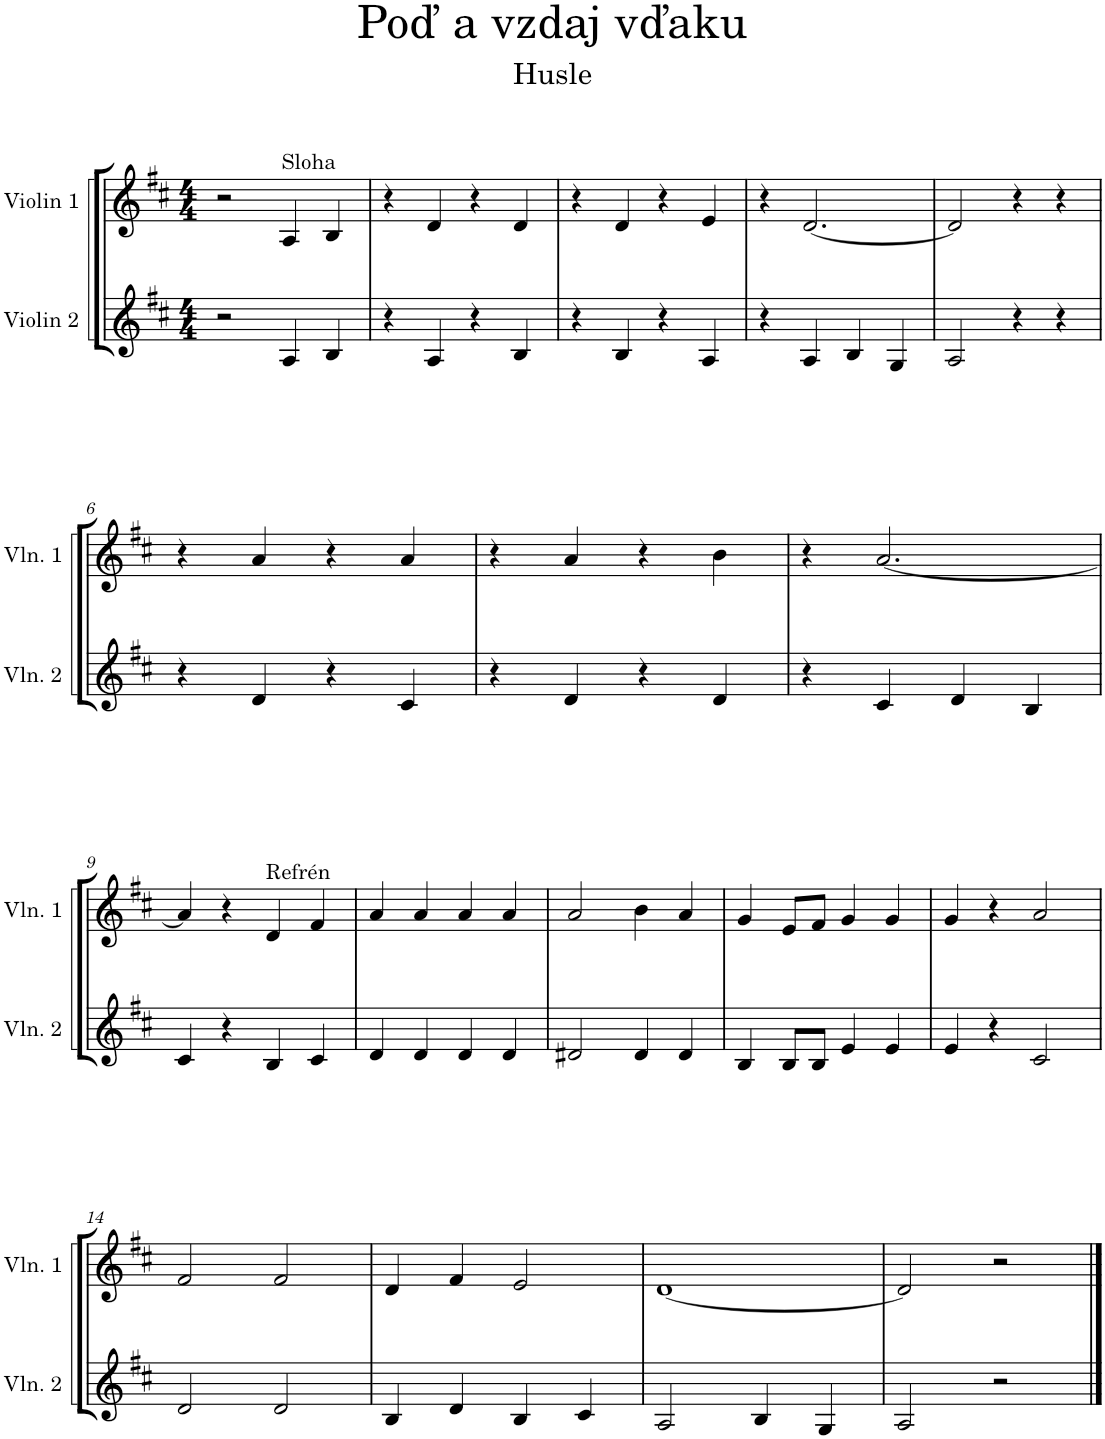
**kern	**kern
*part2	*part1
*staff2	*staff1
*I"Violin 2	*I"Violin 1
*I'Vln. 2	*I'Vln. 1
*clefG2	*clefG2
*k[f#c#]	*k[f#c#]
*M4/4	*M4/4
=1	=1
2r	2r
!	!LO:TX:a:t=Sloha
4A/	4A/
4B/	4B/
=2	=2
4r	4r
4A/	4d/
4r	4r
4B/	4d/
=3	=3
4r	4r
4B/	4d/
4r	4r
4A/	4e/
=4	=4
4r	4r
4A/	[2.d/
4B/	.
4G/	.
=5	=5
2A/	2d/]
4r	4r
4r	4r
!!LO:LB:g=z
=6	=6
4r	4r
4d/	4a/
4r	4r
4c#/	4a/
=7	=7
4r	4r
4d/	4a/
4r	4r
4d/	4b\
=8	=8
4r	4r
4c#/	[2.a/
4d/	.
4B/	.
!!LO:LB:g=z
=9	=9
4c#/	4a/]
4r	4r
!	!LO:TX:a:t=Refrén
4B/	4d/
4c#/	4f#/
=10	=10
4d/	4a/
4d/	4a/
4d/	4a/
4d/	4a/
=11	=11
2d#X/	2a/
4d#/	4b\
4d#/	4a/
=12	=12
4B/	4g/
8B/L	8e/L
8B/J	8f#/J
4e/	4g/
4e/	4g/
=13	=13
4e/	4g/
4r	4r
2c#/	2a/
!!LO:LB:g=z
=14	=14
2d/	2f#/
2d/	2f#/
=15	=15
4B/	4d/
4d/	4f#/
4B/	2e/
4c#/	.
=16	=16
2A/	[1d
4B/	.
4G/	.
=17	=17
2A/	2d/]
2r	2r
==	==
*-	*-
